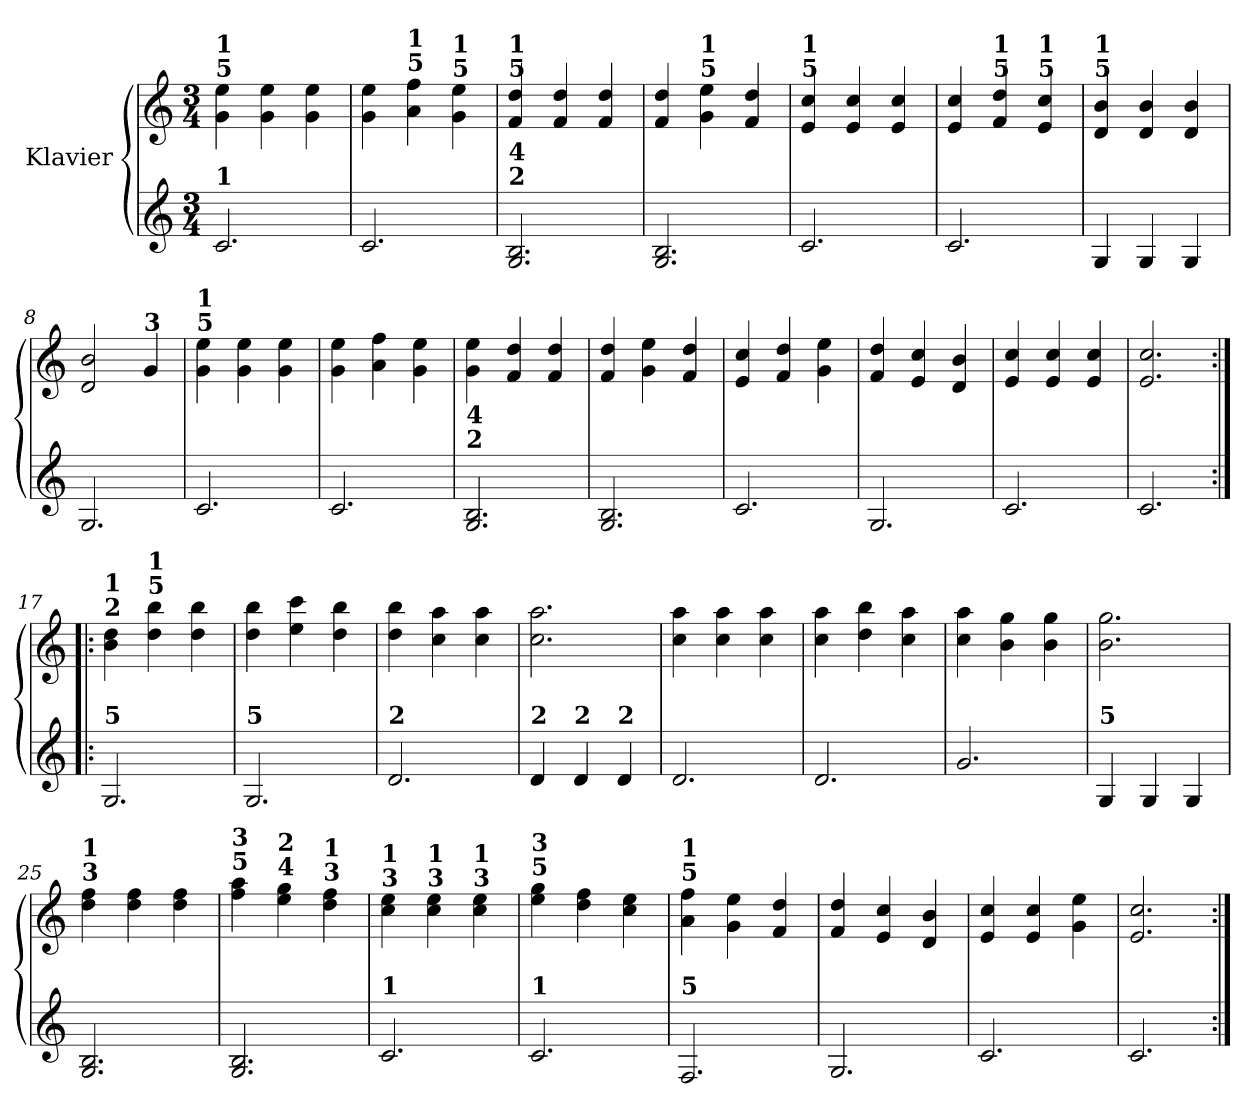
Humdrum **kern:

**kern	**kern
*part1	*part1
*staff2	*staff1
*I"Klavier	*
!!LO:PB:g=z
*clefG2	*clefG2
*k[]	*k[]
*C:	*C:
*M3/4	*M3/4
=1	=1
!	!LO:TX:a:B:t=5
!	!LO:TX:B:t=1
!LO:TX:a:B:t=1	!
2.ci/	4gi\ 4eei
.	4gi\ 4eei
.	4gi\ 4eei
=2	=2
2.ci/	4gi\ 4eei
!	!LO:TX:a:B:t=5
!	!LO:TX:B:t=1
.	4ai\ 4ffi
!	!LO:TX:a:B:t=5
!	!LO:TX:B:t=1
.	4gi\ 4eei
=3	=3
!	!LO:TX:a:B:t=5
!	!LO:TX:B:t=1
!LO:TX:a:B:t=2	!
!LO:TX:B:t=4	!
2.Gi/ 2.Bi	4fi/ 4ddi
.	4fi/ 4ddi
.	4fi/ 4ddi
=4	=4
2.Gi/ 2.Bi	4fi/ 4ddi
!	!LO:TX:a:B:t=5
!	!LO:TX:B:t=1
.	4gi\ 4eei
.	4fi/ 4ddi
=5	=5
!	!LO:TX:a:B:t=5
!	!LO:TX:B:t=1
2.ci/	4ei/ 4cci
.	4ei/ 4cci
.	4ei/ 4cci
=6	=6
2.ci/	4ei/ 4cci
!	!LO:TX:a:B:t=5
!	!LO:TX:B:t=1
.	4fi/ 4ddi
!	!LO:TX:a:B:t=5
!	!LO:TX:B:t=1
.	4ei/ 4cci
=7	=7
!	!LO:TX:a:B:t=5
!	!LO:TX:B:t=1
4Gi/	4di/ 4bi
4Gi/	4di/ 4bi
4Gi/	4di/ 4bi
=8	=8
2.Gi/	2di/ 2bi
!	!LO:TX:a:B:t=3
.	4gi/
!!LO:LB:g=z
=9	=9
!	!LO:TX:a:B:t=5
!	!LO:TX:B:t=1
2.ci/	4gi\ 4eei
.	4gi\ 4eei
.	4gi\ 4eei
=10	=10
2.ci/	4gi\ 4eei
.	4ai\ 4ffi
.	4gi\ 4eei
=11	=11
!LO:TX:a:B:t=2	!
!LO:TX:B:t=4	!
2.Gi/ 2.Bi	4gi\ 4eei
.	4fi/ 4ddi
.	4fi/ 4ddi
=12	=12
2.Gi/ 2.Bi	4fi/ 4ddi
.	4gi\ 4eei
.	4fi/ 4ddi
=13	=13
2.ci/	4ei/ 4cci
.	4fi/ 4ddi
.	4gi\ 4eei
=14	=14
2.Gi/	4fi/ 4ddi
.	4ei/ 4cci
.	4di/ 4bi
=15	=15
2.ci/	4ei/ 4cci
.	4ei/ 4cci
.	4ei/ 4cci
=16	=16
2.ci/	2.ei/ 2.cci
!!LO:LB:g=z
=17:|!|:	=17:|!|:
!	!LO:TX:a:B:t=2
!	!LO:TX:B:t=1
!LO:TX:a:B:t=5	!
2.Gi/	4bi\ 4ddi
!	!LO:TX:a:B:t=5
!	!LO:TX:B:t=1
.	4ddi\ 4bbi
.	4ddi\ 4bbi
=18	=18
!LO:TX:a:B:t=5	!
2.Gi/	4ddi\ 4bbi
.	4eei\ 4ccci
.	4ddi\ 4bbi
=19	=19
!LO:TX:a:B:t=2	!
2.di/	4ddi\ 4bbi
.	4cci\ 4aai
.	4cci\ 4aai
=20	=20
!LO:TX:a:B:t=2	!
4di/	2.cci\ 2.aai
!LO:TX:a:B:t=2	!
4di/	.
!LO:TX:a:B:t=2	!
4di/	.
=21	=21
2.di/	4cci\ 4aai
.	4cci\ 4aai
.	4cci\ 4aai
=22	=22
2.di/	4cci\ 4aai
.	4ddi\ 4bbi
.	4cci\ 4aai
=23	=23
2.gi/	4cci\ 4aai
.	4bi\ 4ggi
.	4bi\ 4ggi
=24	=24
!LO:TX:a:B:t=5	!
4Gi/	2.bi\ 2.ggi
4Gi/	.
4Gi/	.
!!LO:LB:g=z
=25	=25
!	!LO:TX:a:B:t=3
!	!LO:TX:B:t=1
2.Gi/ 2.Bi	4ddi\ 4ffi
.	4ddi\ 4ffi
.	4ddi\ 4ffi
=26	=26
!	!LO:TX:a:B:t=5
!	!LO:TX:B:t=3
2.Gi/ 2.Bi	4ffi\ 4aai
!	!LO:TX:a:B:t=4
!	!LO:TX:B:t=2
.	4eei\ 4ggi
!	!LO:TX:a:B:t=3
!	!LO:TX:B:t=1
.	4ddi\ 4ffi
=27	=27
!	!LO:TX:a:B:t=3
!	!LO:TX:B:t=1
!LO:TX:a:B:t=1	!
2.ci/	4cci\ 4eei
!	!LO:TX:a:B:t=3
!	!LO:TX:B:t=1
.	4cci\ 4eei
!	!LO:TX:a:B:t=3
!	!LO:TX:B:t=1
.	4cci\ 4eei
=28	=28
!	!LO:TX:a:B:t=5
!	!LO:TX:B:t=3
!LO:TX:a:B:t=1	!
2.ci/	4eei\ 4ggi
.	4ddi\ 4ffi
.	4cci\ 4eei
=29	=29
!	!LO:TX:a:B:t=5
!	!LO:TX:B:t=1
!LO:TX:a:B:t=5	!
2.Fi/	4ai\ 4ffi
.	4gi\ 4eei
.	4fi/ 4ddi
=30	=30
2.Gi/	4fi/ 4ddi
.	4ei/ 4cci
.	4di/ 4bi
=31	=31
2.ci/	4ei/ 4cci
.	4ei/ 4cci
.	4gi\ 4eei
=32	=32
2.ci/	2.ei/ 2.cci
=:|!	=:|!
*-	*-
